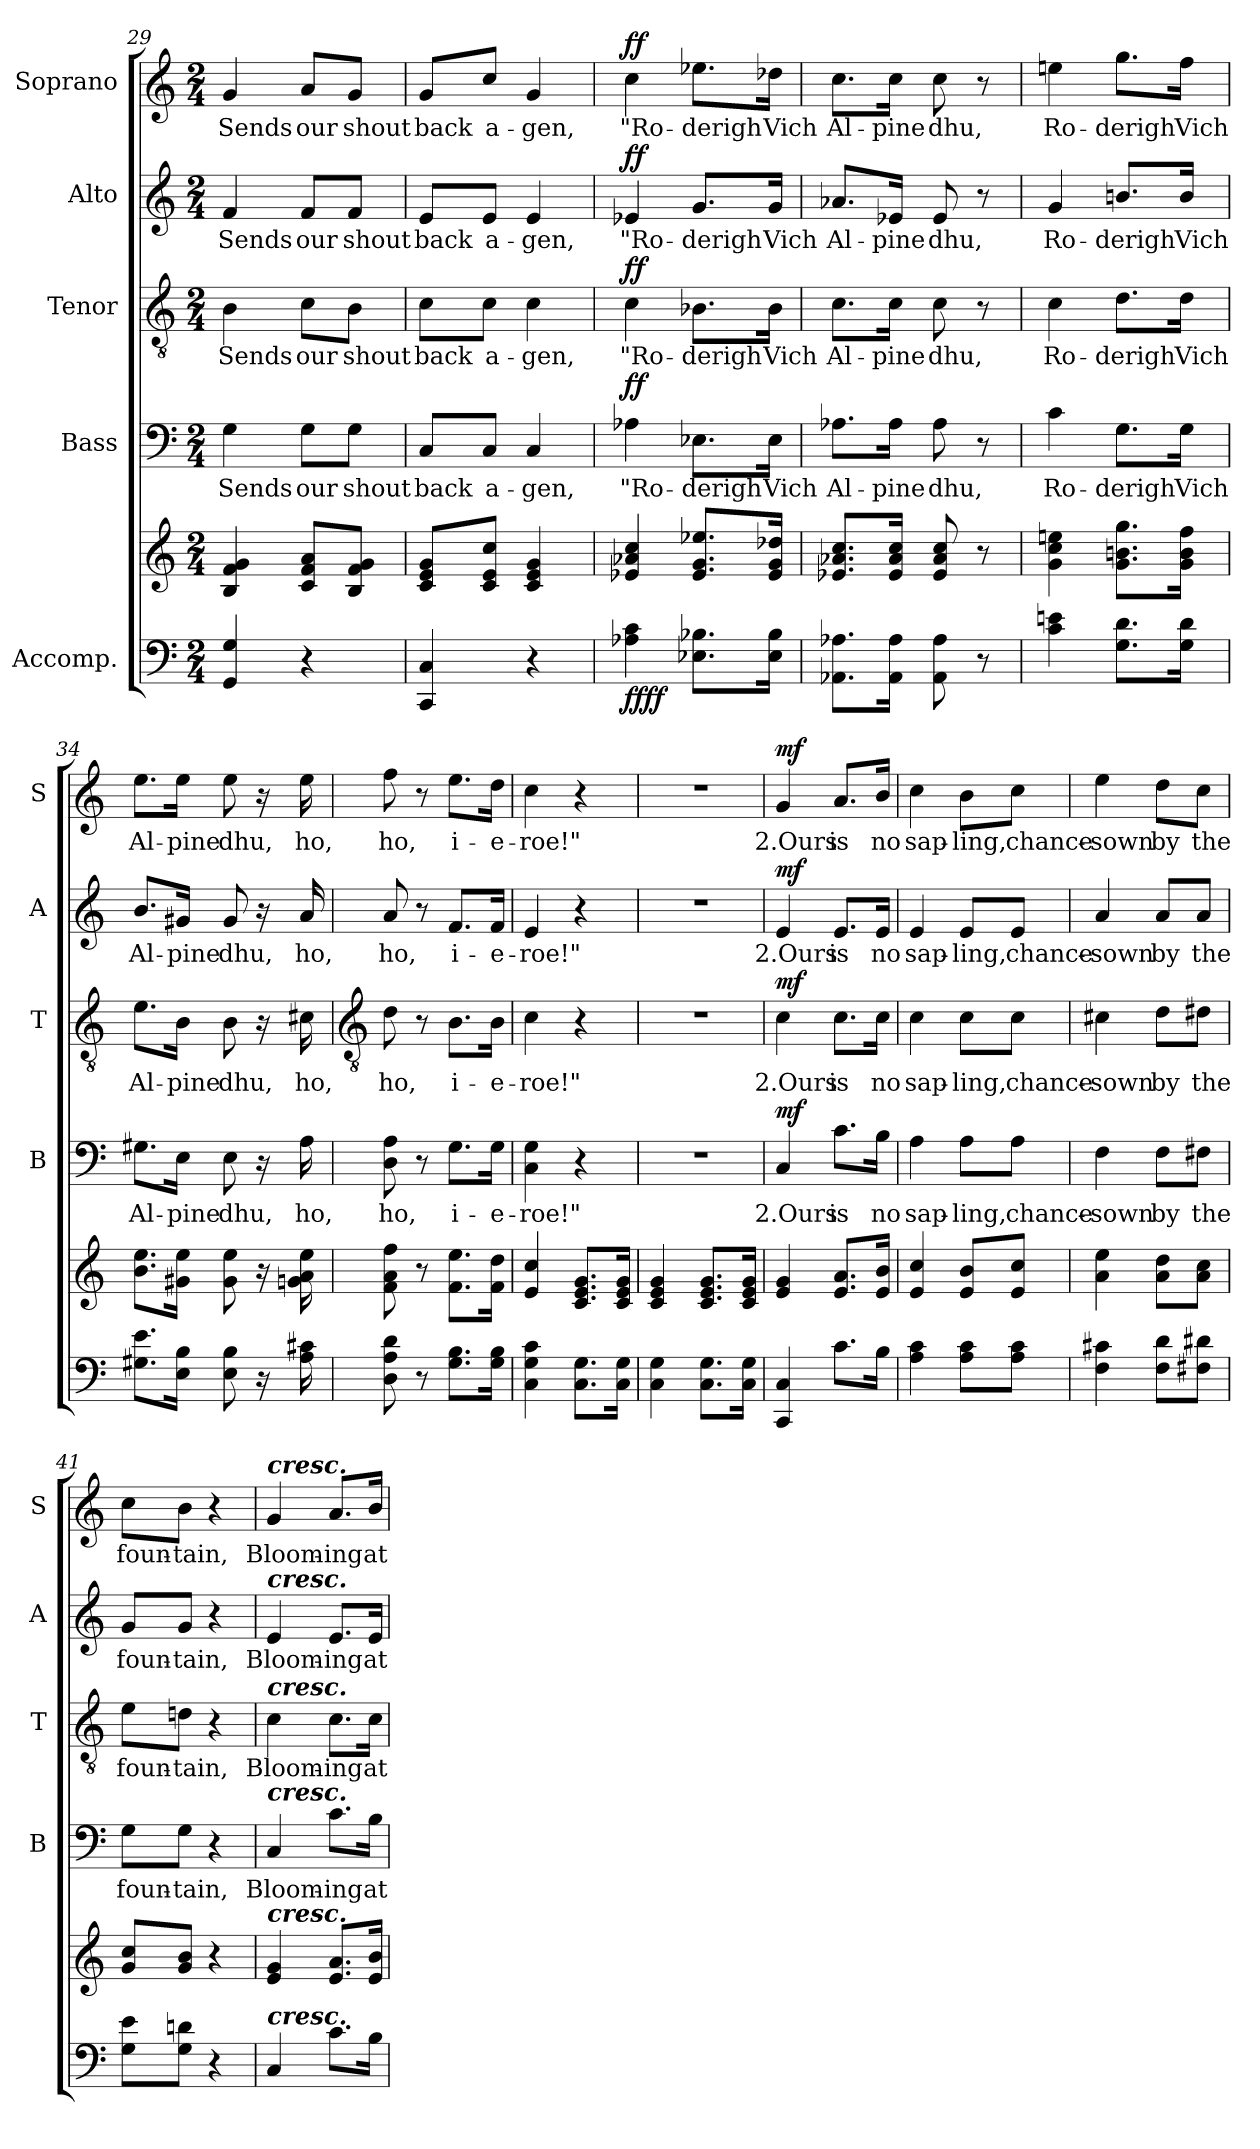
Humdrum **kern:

**kern	**kern	**dynam	**kern	**text	**dynam	**kern	**text	**dynam	**kern	**text	**dynam	**kern	**text	**dynam
*part5	*part5	*part5	*part4	*part4	*part4	*part3	*part3	*part3	*part2	*part2	*part2	*part1	*part1	*part1
*staff6	*staff5	*staff5/6	*staff4	*staff4	*staff4	*staff3	*staff3	*staff3	*staff2	*staff2	*staff2	*staff1	*staff1	*staff1
*I"Accomp.	*	*	*I"Bass	*	*	*I"Tenor	*	*	*I"Alto	*	*	*I"Soprano	*	*
*	*	*	*I'B	*	*	*I'T	*	*	*I'A	*	*	*I'S	*	*
!!LO:LB:g=z
*clefF4	*clefG2	*	*clefF4	*	*	*clefGv2	*	*	*clefG2	*	*	*clefG2	*	*
*k[]	*k[]	*	*k[]	*	*	*k[]	*	*	*k[]	*	*	*k[]	*	*
*C:	*C:	*	*C:	*	*	*C:	*	*	*C:	*	*	*C:	*	*
*M2/4	*M2/4	*	*M2/4	*	*	*M2/4	*	*	*M2/4	*	*	*M2/4	*	*
=29	=29	=29	=29	=29	=29	=29	=29	=29	=29	=29	=29	=29	=29	=29
!	!	!	!	!LO:LY:b	!	!	!LO:LY:b	!	!	!LO:LY:b	!	!	!LO:LY:b	!
4GG 4G	4B 4f 4g	.	4G	Sends	.	4B	Sends	.	4f	Sends	.	4g	Sends	.
!	!	!	!	!LO:LY:b	!	!	!LO:LY:b	!	!	!LO:LY:b	!	!	!LO:LY:b	!
4r	8c 8f 8aL	.	8G\L	our	.	8c\L	our	.	8f/L	our	.	8a/L	our	.
!	!	!	!	!LO:LY:b	!	!	!LO:LY:b	!	!	!LO:LY:b	!	!	!LO:LY:b	!
.	8B 8f 8gJ	.	8G\J	shout	.	8B\J	shout	.	8f/J	shout	.	8g/J	shout	.
=30	=30	=30	=30	=30	=30	=30	=30	=30	=30	=30	=30	=30	=30	=30
!	!	!	!	!LO:LY:b	!	!	!LO:LY:b	!	!	!LO:LY:b	!	!	!LO:LY:b	!
4CC 4C	8c 8e 8gL	.	8C/L	back	.	8c\L	back	.	8e/L	back	.	8g/L	back	.
!	!	!	!	!LO:LY:b	!	!	!LO:LY:b	!	!	!LO:LY:b	!	!	!LO:LY:b	!
.	8c 8e 8ccJ	.	8C/J	a-	.	8c\J	a-	.	8e/J	a-	.	8cc/J	a-	.
!	!	!	!	!LO:LY:b	!	!	!LO:LY:b	!	!	!LO:LY:b	!	!	!LO:LY:b	!
4r	4c 4e 4g	.	4C	-gen,	.	4c	-gen,	.	4e	-gen,	.	4g	-gen,	.
=31	=31	=31	=31	=31	=31	=31	=31	=31	=31	=31	=31	=31	=31	=31
!	!	!LO:DY:b=2	!	!LO:LY:b	!	!	!LO:LY:b	!	!	!LO:LY:b	!	!	!LO:LY:b	!
!	!	!LO:DY:n=1:b	!	!	!LO:DY:b	!	!	!LO:DY:b	!	!	!LO:DY:b	!	!	!LO:DY:b
4A-X 4c	4e-X 4a-X 4cc	ff ff	4A-X	"Ro-	ff	4c	"Ro-	ff	4e-X	"Ro-	ff	4cc	"Ro-	ff
!	!	!	!	!LO:LY:b	!	!	!LO:LY:b	!	!	!LO:LY:b	!	!	!LO:LY:b	!
8.E-X 8.B-XL	8.e- 8.g 8.ee-XL	.	8.E-X\L	-derigh	.	8.B-X\L	-derigh	.	8.g/L	-derigh	.	8.ee-X\L	-derigh	.
!	!	!	!	!LO:LY:b	!	!	!LO:LY:b	!	!	!LO:LY:b	!	!	!LO:LY:b	!
16E- 16B-J	16e- 16g 16dd-XJ	.	16E-\Jk	Vich	.	16B-\Jk	Vich	.	16g/Jk	Vich	.	16dd-X\Jk	Vich	.
=32	=32	=32	=32	=32	=32	=32	=32	=32	=32	=32	=32	=32	=32	=32
!	!	!	!	!LO:LY:b	!	!	!LO:LY:b	!	!	!LO:LY:b	!	!	!LO:LY:b	!
8.AA-X 8.A-XL	8.e-X 8.a-X 8.ccL	.	8.A-X\L	Al-	.	8.c\L	Al-	.	8.a-X/L	Al-	.	8.cc\L	Al-	.
!	!	!	!	!LO:LY:b	!	!	!LO:LY:b	!	!	!LO:LY:b	!	!	!LO:LY:b	!
16AA- 16A-J	16e- 16a- 16ccJ	.	16A-\Jk	-pine	.	16c\Jk	-pine	.	16e-X/Jk	-pine	.	16cc\Jk	-pine	.
!	!	!	!	!LO:LY:b	!	!	!LO:LY:b	!	!	!LO:LY:b	!	!	!LO:LY:b	!
8AA- 8A-	8e- 8a- 8cc	.	8A-	dhu,	.	8c	dhu,	.	8e-	dhu,	.	8cc	dhu,	.
8r	8r	.	8r	.	.	8r	.	.	8r	.	.	8r	.	.
=33	=33	=33	=33	=33	=33	=33	=33	=33	=33	=33	=33	=33	=33	=33
!	!	!	!	!LO:LY:b	!	!	!LO:LY:b	!	!	!LO:LY:b	!	!	!LO:LY:b	!
4c 4en	4g 4cc 4een	.	4c	Ro-	.	4c	Ro-	.	4g	Ro-	.	4een	Ro-	.
!	!	!	!	!LO:LY:b	!	!	!LO:LY:b	!	!	!LO:LY:b	!	!	!LO:LY:b	!
8.G 8.dL	8.g 8.bn 8.ggL	.	8.G\L	-derigh	.	8.d\L	-derigh	.	8.bn/L	-derigh	.	8.gg\L	-derigh	.
!	!	!	!	!LO:LY:b	!	!	!LO:LY:b	!	!	!LO:LY:b	!	!	!LO:LY:b	!
16G 16dJ	16g 16b 16ffJ	.	16G\Jk	Vich	.	16d\Jk	Vich	.	16b/Jk	Vich	.	16ff\Jk	Vich	.
=34	=34	=34	=34	=34	=34	=34	=34	=34	=34	=34	=34	=34	=34	=34
!	!	!	!	!LO:LY:b	!	!	!LO:LY:b	!	!	!LO:LY:b	!	!	!LO:LY:b	!
8.G#X 8.eL	8.b 8.eeL	.	8.G#X\L	Al-	.	8.e\L	Al-	.	8.b/L	Al-	.	8.ee\L	Al-	.
!	!	!	!	!LO:LY:b	!	!	!LO:LY:b	!	!	!LO:LY:b	!	!	!LO:LY:b	!
16E 16BJ	16g#X 16eeJ	.	16E\Jk	-pine	.	16B\Jk	-pine	.	16g#X/Jk	-pine	.	16ee\Jk	-pine	.
!	!	!	!	!LO:LY:b	!	!	!LO:LY:b	!	!	!LO:LY:b	!	!	!LO:LY:b	!
8E 8B	8g# 8ee	.	8E	dhu,	.	8B	dhu,	.	8g#	dhu,	.	8ee	dhu,	.
16r	16r	.	16r	.	.	16r	.	.	16r	.	.	16r	.	.
!	!	!	!	!LO:LY:b	!	!	!LO:LY:b	!	!	!LO:LY:b	!	!	!LO:LY:b	!
16A 16c#X	16gn 16a 16ee	.	16A	ho,	.	16c#X	ho,	.	16a	ho,	.	16ee	ho,	.
!!LO:LB:g=z
=35	=35	=35	=35	=35	=35	=35	=35	=35	=35	=35	=35	=35	=35	=35
*	*	*	*	*	*	*clefGv2	*	*	*	*	*	*	*	*
!	!	!	!	!LO:LY:b	!	!	!LO:LY:b	!	!	!LO:LY:b	!	!	!LO:LY:b	!
8D 8A 8d	8f 8a 8ff	.	8D 8A	ho,	.	8d	ho,	.	8a	ho,	.	8ff	ho,	.
8r	8r	.	8r	.	.	8r	.	.	8r	.	.	8r	.	.
!	!	!	!	!LO:LY:b	!	!	!LO:LY:b	!	!	!LO:LY:b	!	!	!LO:LY:b	!
8.G 8.BL	8.f 8.eeL	.	8.G\L	i-	.	8.B\L	i-	.	8.f/L	i-	.	8.ee\L	i-	.
!	!	!	!	!LO:LY:b	!	!	!LO:LY:b	!	!	!LO:LY:b	!	!	!LO:LY:b	!
16G 16BJ	16f 16ddJ	.	16G\Jk	-e-	.	16B\Jk	-e-	.	16f/Jk	-e-	.	16dd\Jk	-e-	.
=36	=36	=36	=36	=36	=36	=36	=36	=36	=36	=36	=36	=36	=36	=36
!	!	!	!	!LO:LY:b	!	!	!LO:LY:b	!	!	!LO:LY:b	!	!	!LO:LY:b	!
4C 4G 4c	4e 4cc	.	4C 4G	-roe!"	.	4c	-roe!"	.	4e	-roe!"	.	4cc	-roe!"	.
8.C 8.GL	8.c 8.e 8.gL	.	4r	.	.	4r	.	.	4r	.	.	4r	.	.
16C 16GJ	16c 16e 16gJ	.	.	.	.	.	.	.	.	.	.	.	.	.
=37	=37	=37	=37	=37	=37	=37	=37	=37	=37	=37	=37	=37	=37	=37
!	!	!	!LO:N:vis=1	!	!	!LO:N:vis=1	!	!	!LO:N:vis=1	!	!	!LO:N:vis=1	!	!
4C 4G	4c 4e 4g	.	2r	.	.	2r	.	.	2r	.	.	2r	.	.
8.C 8.GL	8.c 8.e 8.gL	.	.	.	.	.	.	.	.	.	.	.	.	.
16C 16GJ	16c 16e 16gJ	.	.	.	.	.	.	.	.	.	.	.	.	.
=38	=38	=38	=38	=38	=38	=38	=38	=38	=38	=38	=38	=38	=38	=38
!	!	!LO:DY:b=2	!	!LO:LY:b	!	!	!LO:LY:b	!	!	!LO:LY:b	!	!	!LO:LY:b	!
!	!	!LO:DY:n=1:b	!	!	!LO:DY:b	!	!	!LO:DY:b	!	!	!LO:DY:b	!	!	!LO:DY:b
4CC/ 4C/	4e 4g	mf mf	4C	2.Ours	mf	4c	2.Ours	mf	4e	2.Ours	mf	4g	2.Ours	mf
!	!	!	!	!LO:LY:b	!	!	!LO:LY:b	!	!	!LO:LY:b	!	!	!LO:LY:b	!
8.cL	8.e 8.aL	.	8.c\L	is	.	8.c\L	is	.	8.e/L	is	.	8.a/L	is	.
!	!	!	!	!LO:LY:b	!	!	!LO:LY:b	!	!	!LO:LY:b	!	!	!LO:LY:b	!
16BJ	16e 16bJ	.	16B\Jk	no	.	16c\Jk	no	.	16e/Jk	no	.	16b/Jk	no	.
=39	=39	=39	=39	=39	=39	=39	=39	=39	=39	=39	=39	=39	=39	=39
!	!	!	!	!LO:LY:b	!	!	!LO:LY:b	!	!	!LO:LY:b	!	!	!LO:LY:b	!
4A 4c	4e 4cc	.	4A	sap-	.	4c	sap-	.	4e	sap-	.	4cc	sap-	.
!	!	!	!	!LO:LY:b	!	!	!LO:LY:b	!	!	!LO:LY:b	!	!	!LO:LY:b	!
8A 8cL	8e 8bL	.	8A\L	-ling,	.	8c\L	-ling,	.	8e/L	-ling,	.	8b\L	-ling,	.
!	!	!	!	!LO:LY:b	!	!	!LO:LY:b	!	!	!LO:LY:b	!	!	!LO:LY:b	!
8A 8cJ	8e 8ccJ	.	8A\J	chance-	.	8c\J	chance-	.	8e/J	chance-	.	8cc\J	chance-	.
=40	=40	=40	=40	=40	=40	=40	=40	=40	=40	=40	=40	=40	=40	=40
!	!	!	!	!LO:LY:b	!	!	!LO:LY:b	!	!	!LO:LY:b	!	!	!LO:LY:b	!
4F 4c#X	4a 4ee	.	4F	-sown	.	4c#X	-sown	.	4a	-sown	.	4ee	-sown	.
!	!	!	!	!LO:LY:b	!	!	!LO:LY:b	!	!	!LO:LY:b	!	!	!LO:LY:b	!
8F 8dL	8a 8ddL	.	8F\L	by	.	8d\L	by	.	8a/L	by	.	8dd\L	by	.
!	!	!	!	!LO:LY:b	!	!	!LO:LY:b	!	!	!LO:LY:b	!	!	!LO:LY:b	!
8F#X 8d#XJ	8a 8ccJ	.	8F#X\J	the	.	8d#X\J	the	.	8a/J	the	.	8cc\J	the	.
=41	=41	=41	=41	=41	=41	=41	=41	=41	=41	=41	=41	=41	=41	=41
!	!	!	!	!LO:LY:b	!	!	!LO:LY:b	!	!	!LO:LY:b	!	!	!LO:LY:b	!
8G 8eL	8g 8ccL	.	8G\L	foun-	.	8e\L	foun-	.	8g/L	foun-	.	8cc\L	foun-	.
!	!	!	!	!LO:LY:b	!	!	!LO:LY:b	!	!	!LO:LY:b	!	!	!LO:LY:b	!
8G 8dnJ	8g 8bJ	.	8G\J	-tain,	.	8dn\J	-tain,	.	8g/J	-tain,	.	8b\J	-tain,	.
4r	4r	.	4r	.	.	4r	.	.	4r	.	.	4r	.	.
=42	=42	=42	=42	=42	=42	=42	=42	=42	=42	=42	=42	=42	=42	=42
!	!	!	!	!	!	!	!	!	!	!	!	!LO:TX:a:Bi:t=cresc.	!	!
!	!	!	!	!	!	!	!	!	!LO:TX:a:Bi:t=cresc.	!	!	!	!	!
!	!	!	!	!	!	!LO:TX:a:Bi:t=cresc.	!	!	!	!	!	!	!	!
!	!	!	!LO:TX:a:Bi:t=cresc.	!	!	!	!	!	!	!	!	!	!	!
!	!LO:TX:a:Bi:t=cresc.	!	!	!	!	!	!	!	!	!	!	!	!	!
!LO:TX:a:Bi:t=cresc.	!	!	!	!	!	!	!	!	!	!	!	!	!	!
!	!	!	!	!LO:LY:b	!	!	!LO:LY:b	!	!	!LO:LY:b	!	!	!LO:LY:b	!
4C	4e 4g	.	4C	Bloom-	.	4c	Bloom-	.	4e	Bloom-	.	4g	Bloom-	.
!	!	!	!	!LO:LY:b	!	!	!LO:LY:b	!	!	!LO:LY:b	!	!	!LO:LY:b	!
8.cL	8.e 8.aL	.	8.c\L	-ing	.	8.c\L	-ing	.	8.e/L	-ing	.	8.a/L	-ing	.
!	!	!	!	!LO:LY:b	!	!	!LO:LY:b	!	!	!LO:LY:b	!	!	!LO:LY:b	!
16BJ	16e 16bJ	.	16B\Jk	at	.	16c\Jk	at	.	16e/Jk	at	.	16b/Jk	at	.
=	=	=	=	=	=	=	=	=	=	=	=	=	=	=
*-	*-	*-	*-	*-	*-	*-	*-	*-	*-	*-	*-	*-	*-	*-
